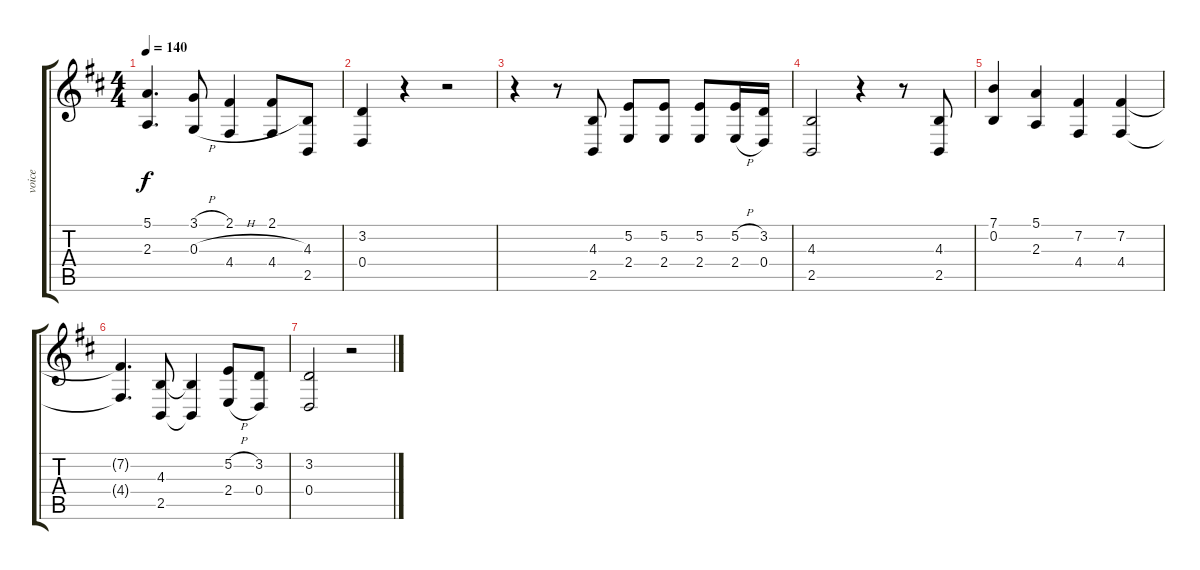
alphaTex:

\track ("voice" "voice") {instrument baritonesax}
\staff {score tabs}
\tuning (E4 B3 G3 D3 A2 E2) {hide}
\ts (4 4)
\tempo 140
\clef g2
\ks d
(5.1 2.3).4{d dy f} (3.1{h} 0.3{h}).8 (2.1 4.4).4 (2.1 4.4).8 (4.3 2.5).8 |
(3.2 0.4).4 r.4 r.2 |
r.4 r.8 (4.3 2.5).8 (5.2 2.4).8 (5.2 2.4).8 (5.2 2.4).8 (5.2{h} 2.4{h}).16 (3.2 0.4).16 |
(4.3 2.5).2 r.4 r.8 (4.3 2.5).8 |
(7.1 0.2).4 (5.1 2.3).4 (7.2 4.4).4 (7.2 4.4).4 |
(7.2{t} 4.4{t}).4{d} (4.3 2.5).8 (4.3{t} 2.5{t}).4 (5.2{h} 2.4{h}).8 (3.2 0.4).8 |
(3.2 0.4).2 r.2
